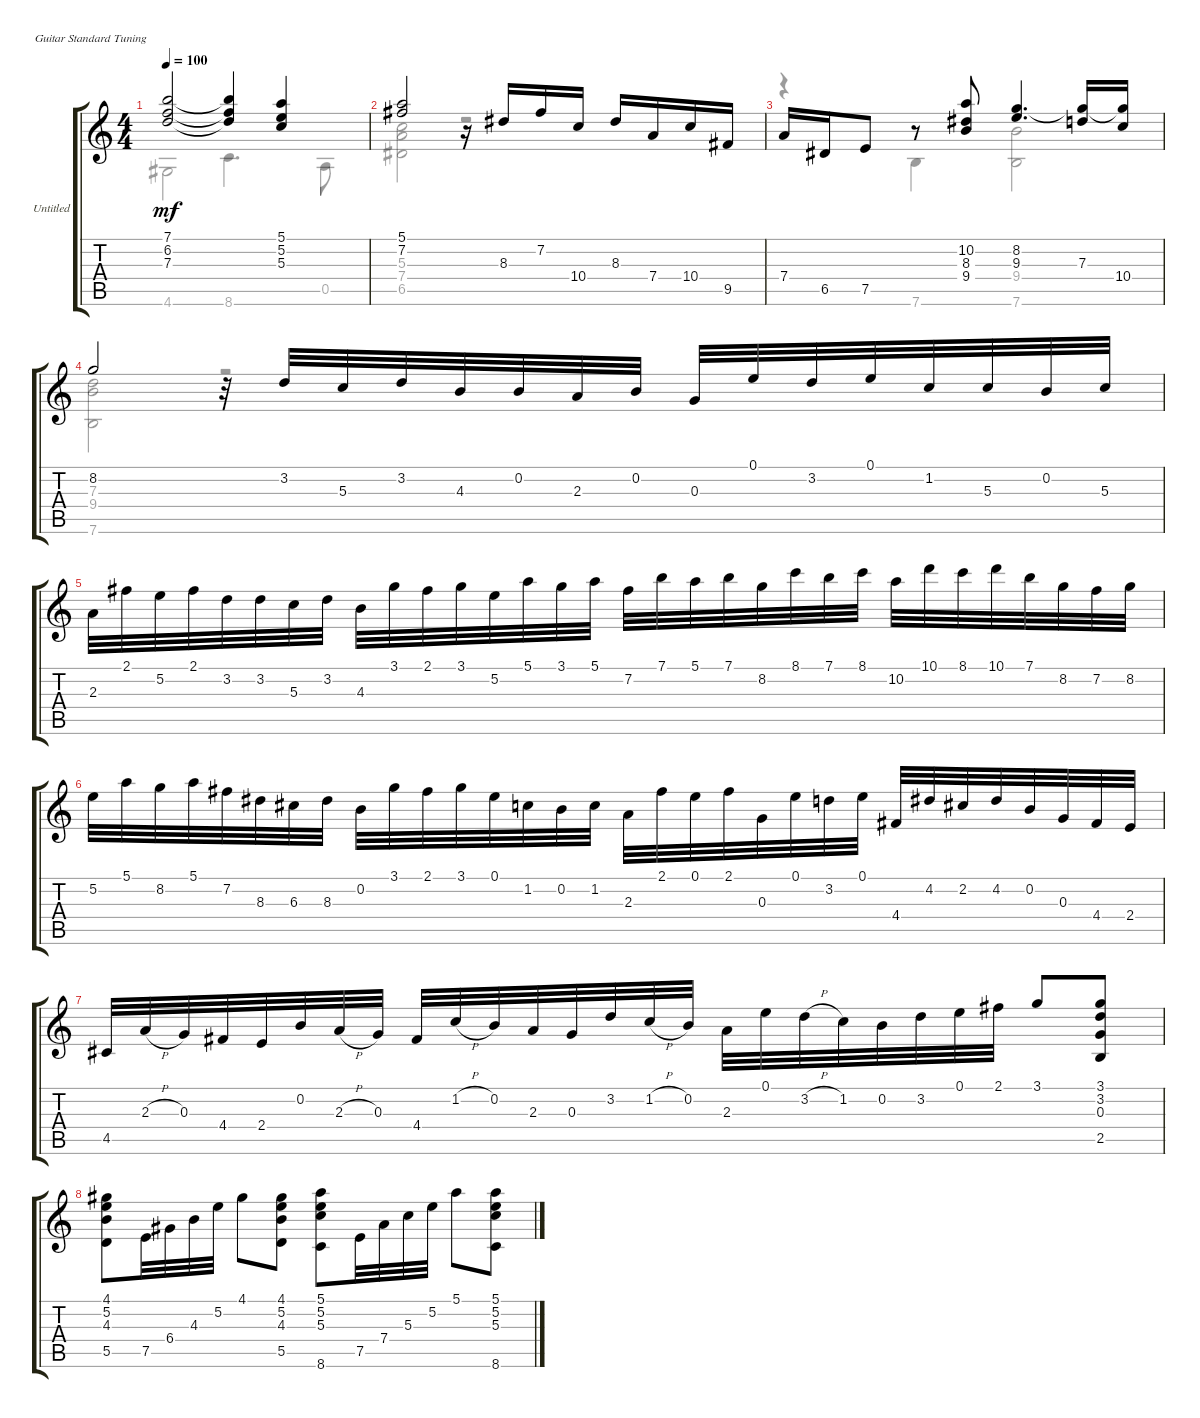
\bracketExtendMode groupsimilarinstruments
\firstSystemTrackNameOrientation horizontal
\otherSystemsTrackNameOrientation horizontal
\track ("Untitled" "Untitled") {instrument acousticguitarnylon}
\staff {score tabs}
\tuning (E4 B3 G3 D3 A2 E2)
\voice
\ts (4 4)
\tempo 100
\clef g2
\ks c
(7.1 6.2 7.3).2{dy mf} (7.1{t} 6.2{t} 7.3{t}).4 (5.1 5.2 5.3).4 |
(5.1 7.2).2 r.16 8.3.16 7.2.16 10.4.16 8.3.16 7.4.16 10.4.16 9.5.16 |
7.4.16 6.5.16 7.5.8 r.8 (10.2 8.3 9.4).8 (8.2 9.3).4{d} (8.2{t} 7.3).16 (8.2{t} 10.4).16 |
8.2.2 r.32 3.2.32 5.3.32 3.2.32 4.3.32 0.2.32 2.3.32 0.2.32 0.3.32 0.1.32 3.2.32 0.1.32 1.2.32 5.3.32 0.2.32 5.3.32 |
2.3.32 2.1.32 5.2.32 2.1.32 3.2.32 3.2.32 5.3.32 3.2.32 4.3.32 3.1.32 2.1.32 3.1.32 5.2.32 5.1.32 3.1.32 5.1.32 7.2.32 7.1.32 5.1.32 7.1.32 8.2.32 8.1.32 7.1.32 8.1.32 10.2.32 10.1.32 8.1.32 10.1.32 7.1.32 8.2.32 7.2.32 8.2.32 |
5.2.32 5.1.32 8.2.32 5.1.32 7.2.32 8.3.32 6.3.32 8.3.32 0.2.32 3.1.32 2.1.32 3.1.32 0.1.32 1.2.32 0.2.32 1.2.32 2.3.32 2.1.32 0.1.32 2.1.32 0.3.32 0.1.32 3.2.32 0.1.32 4.4.32 4.2.32 2.2.32 4.2.32 0.2.32 0.3.32 4.4.32 2.4.32 |
4.5.32 2.3{h}.32 0.3.32 4.4.32 2.4.32 0.2.32 2.3{h}.32 0.3.32 4.4.32 1.2{h}.32 0.2.32 2.3.32 0.3.32 3.2.32 1.2{h}.32 0.2.32 2.3.32 0.1.32 3.2{h}.32 1.2.32 0.2.32 3.2.32 0.1.32 2.1.32 3.1.8 (3.1 3.2 0.3 2.5).8 |
(4.1 5.2 4.3 5.5).8 7.5.32 6.4.32 4.3.32 5.2.32 4.1.8 (4.1 5.2 4.3 5.5).8 (5.1 5.2 5.3 8.6).8 7.5.32 7.4.32 5.3.32 5.2.32 5.1.8 (5.1 5.2 5.3 8.6).8
\voice
\clef g2
\ottava regular
\simile none
\ks c
4.6.2{dy mf} 8.6.4{d} 0.5.8 |
(5.3 7.4 6.5).2 r.2 |
r.4 7.6.4 (9.4 7.6).2 |
(7.3 9.4 7.6).2 r.2 |
|
|
|
